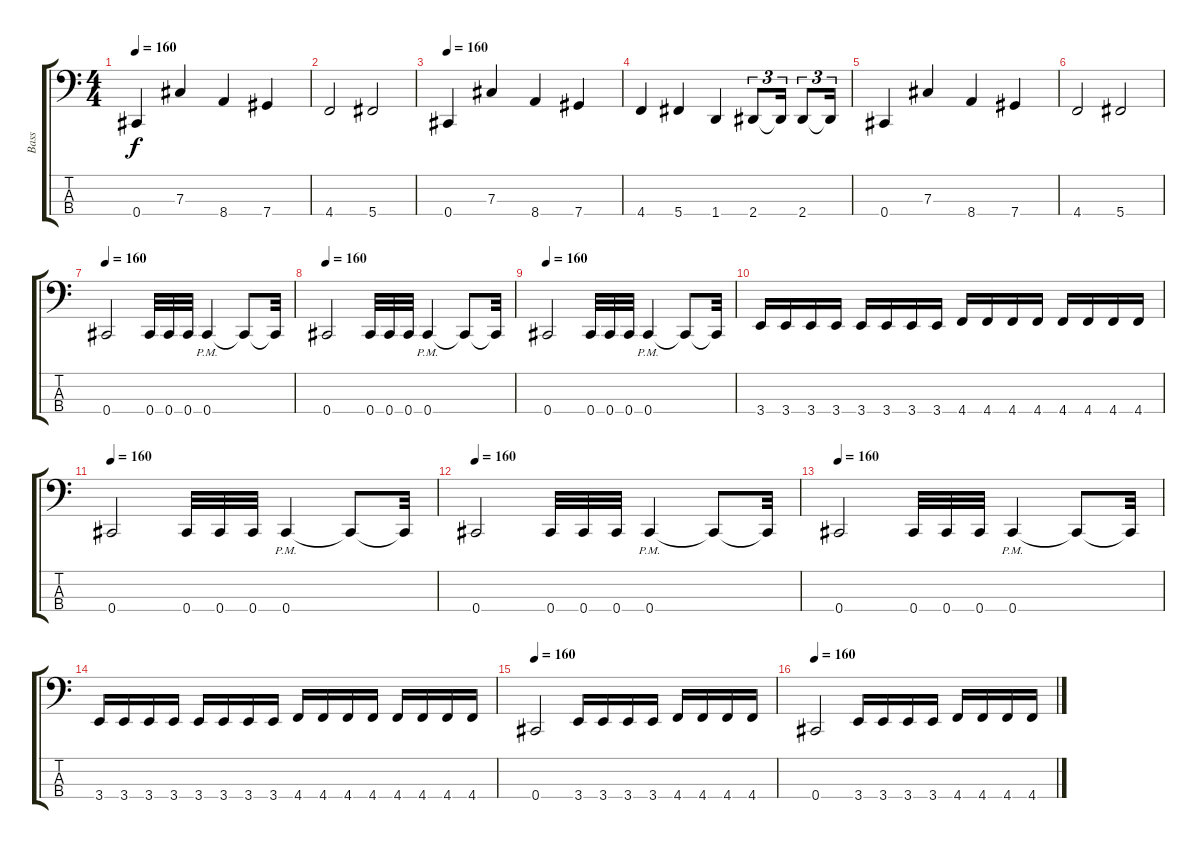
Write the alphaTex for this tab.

\track ("Bass" "Bass") {instrument electricbasspick}
\staff {score tabs}
\tuning (E2 B1 Gb1 Db1) {hide}
\ts (4 4)
\tempo 160
\clef f4
\ks c
0.4.4{dy f} 7.3.4 8.4.4 7.4.4 |
4.4.2 5.4.2 |
\tempo 160
0.4.4 7.3.4 8.4.4 7.4.4 |
4.4.4 5.4.4 1.4.4 2.4.8{tu (3 2)} 2.4{t}.16{tu (3 2)} 2.4.8{tu (3 2)} 2.4{t}.16{tu (3 2)} |
0.4.4 7.3.4 8.4.4 7.4.4 |
4.4.2 5.4.2 |
\tempo 160
0.4.2 0.4.32 0.4.32 0.4.32 0.4{pm}.4 0.4{t}.8 0.4{t}.32 |
\tempo 160
0.4.2 0.4.32 0.4.32 0.4.32 0.4{pm}.4 0.4{t}.8 0.4{t}.32 |
\tempo 160
0.4.2 0.4.32 0.4.32 0.4.32 0.4{pm}.4 0.4{t}.8 0.4{t}.32 |
3.4.16 3.4.16 3.4.16 3.4.16 3.4.16 3.4.16 3.4.16 3.4.16 4.4.16 4.4.16 4.4.16 4.4.16 4.4.16 4.4.16 4.4.16 4.4.16 |
\tempo 160
0.4.2 0.4.32 0.4.32 0.4.32 0.4{pm}.4 0.4{t}.8 0.4{t}.32 |
\tempo 160
0.4.2 0.4.32 0.4.32 0.4.32 0.4{pm}.4 0.4{t}.8 0.4{t}.32 |
\tempo 160
0.4.2 0.4.32 0.4.32 0.4.32 0.4{pm}.4 0.4{t}.8 0.4{t}.32 |
3.4.16 3.4.16 3.4.16 3.4.16 3.4.16 3.4.16 3.4.16 3.4.16 4.4.16 4.4.16 4.4.16 4.4.16 4.4.16 4.4.16 4.4.16 4.4.16 |
\tempo 160
0.4.2 3.4.16 3.4.16 3.4.16 3.4.16 4.4.16 4.4.16 4.4.16 4.4.16 |
\tempo 160
0.4.2 3.4.16 3.4.16 3.4.16 3.4.16 4.4.16 4.4.16 4.4.16 4.4.16
